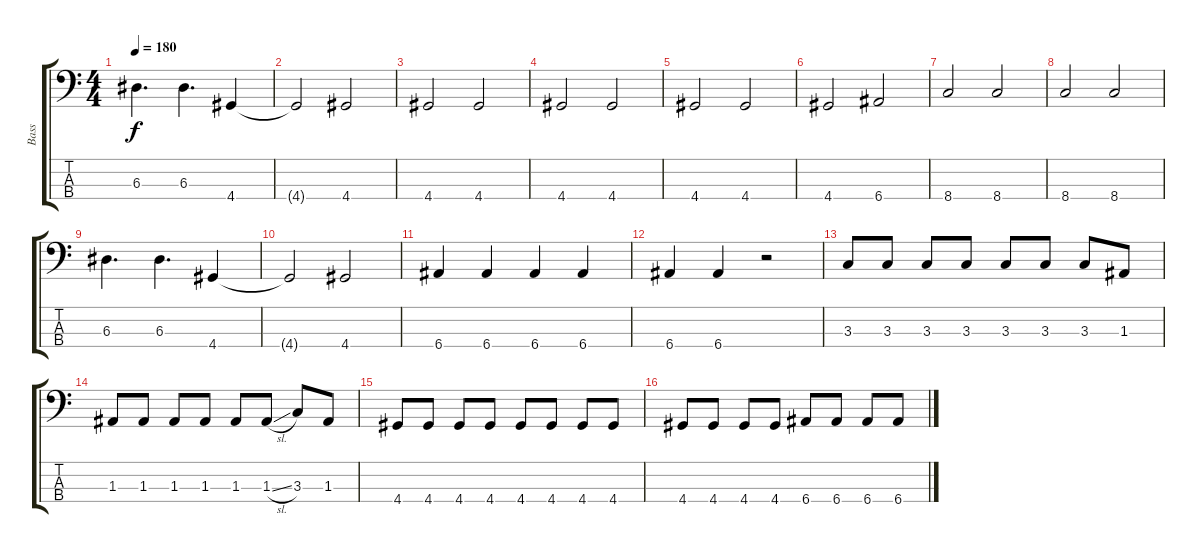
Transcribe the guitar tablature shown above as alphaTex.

\track ("Bass" "Bass") {instrument electricbassfinger}
\staff {score tabs}
\tuning (G2 D2 A1 E1) {hide}
\ts (4 4)
\tempo 180
\clef f4
\ks c
6.3.4{d dy f} 6.3.4{d} 4.4.4 |
4.4{t}.2 4.4.2 |
4.4.2 4.4.2 |
4.4.2 4.4.2 |
4.4.2 4.4.2 |
4.4.2 6.4.2 |
8.4.2 8.4.2 |
8.4.2 8.4.2 |
6.3.4{d} 6.3.4{d} 4.4.4 |
4.4{t}.2 4.4.2 |
6.4.4 6.4.4 6.4.4 6.4.4 |
6.4.4 6.4.4 r.2 |
3.3.8 3.3.8 3.3.8 3.3.8 3.3.8 3.3.8 3.3.8 1.3.8 |
1.3.8 1.3.8 1.3.8 1.3.8 1.3.8 1.3{sl}.8 3.3.8 1.3.8 |
4.4.8 4.4.8 4.4.8 4.4.8 4.4.8 4.4.8 4.4.8 4.4.8 |
4.4.8 4.4.8 4.4.8 4.4.8 6.4.8 6.4.8 6.4.8 6.4.8
